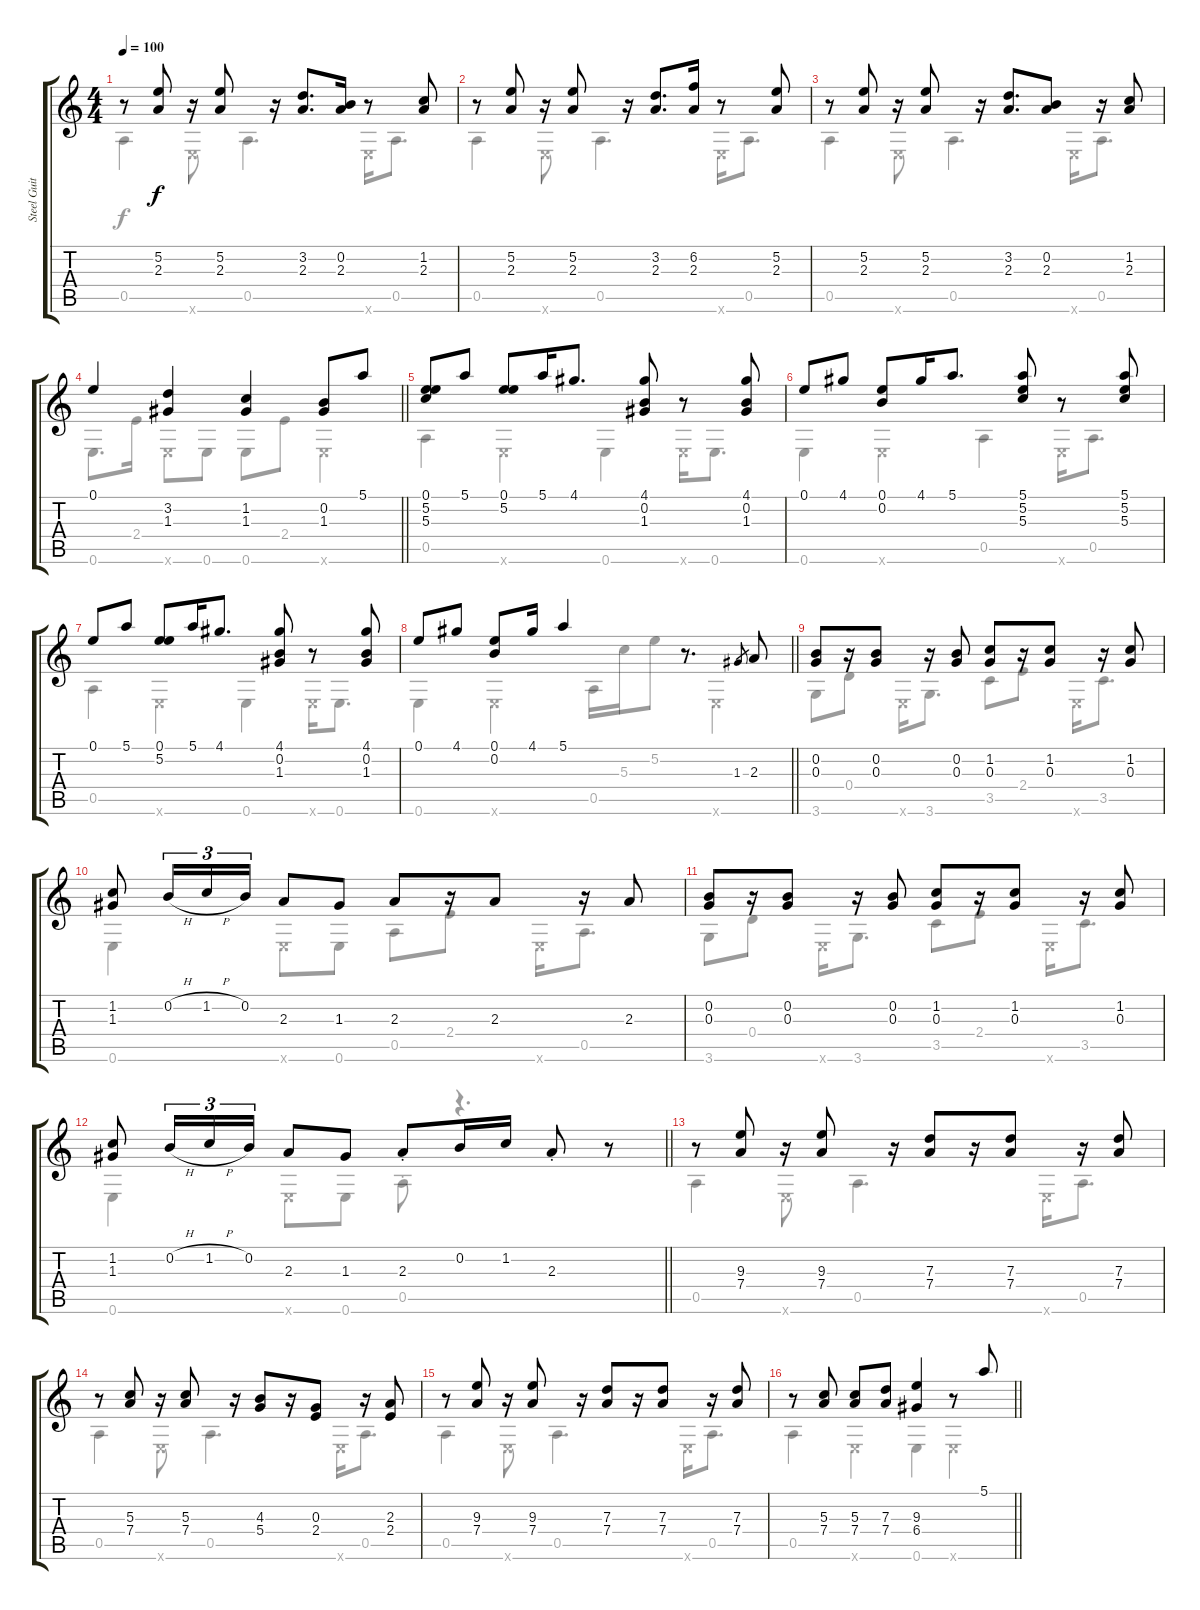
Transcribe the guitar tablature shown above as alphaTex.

\track ("Steel Guitar" "Steel Guit") {instrument acousticguitarsteel}
\staff {score tabs}
\tuning (E4 B3 G3 D3 A2 E2) {hide}
\voice
\ts (4 4)
\tempo 100
\clef g2
\ks c
r.8{dy f instrument acousticguitarsteel} (5.2 2.3).8 r.16 (5.2 2.3).8 r.16 (3.2 2.3).8{d} (0.2 2.3).16 r.8 (1.2 2.3).8 |
r.8 (5.2 2.3).8 r.16 (5.2 2.3).8 r.16 (3.2 2.3).8{d} (6.2 2.3).16 r.8 (5.2 2.3).8 |
r.8 (5.2 2.3).8 r.16 (5.2 2.3).8 r.16 (3.2 2.3).8{d} (0.2 2.3).8 r.16 (1.2 2.3).8 |
\barLineRight lightlight
0.1.4 (3.2 1.3).4 (1.2 1.3).4 (0.2 1.3).8 5.1.8 |
(0.1 5.2 5.3).8 5.1.8 (0.1 5.2).8 5.1.16 4.1.8{d} (4.1 0.2 1.3).8 r.8 (4.1 0.2 1.3).8 |
0.1.8 4.1.8 (0.1 0.2).8 4.1.16 5.1.8{d} (5.1 5.2 5.3).8 r.8 (5.1 5.2 5.3).8 |
0.1.8 5.1.8 (0.1 5.2).8 5.1.16 4.1.8{d} (4.1 0.2 1.3).8 r.8 (4.1 0.2 1.3).8 |
\barLineRight lightlight
0.1.8 4.1.8 (0.1 0.2).8 4.1.16 5.1.4 r.8{d} 1.3.8{gr} 2.3.8 |
(0.2 0.3).8 r.16 (0.2 0.3).8 r.16 (0.2 0.3).8 (1.2 0.3).8 r.16 (1.2 0.3).8 r.16 (1.2 0.3).8 |
(1.2 1.3).8 0.2{h}.16{tu (3 2)} 1.2{h}.16{tu (3 2)} 0.2.16{tu (3 2)} 2.3.8 1.3.8 2.3.8 r.16 2.3.8 r.16 2.3.8 |
(0.2 0.3).8 r.16 (0.2 0.3).8 r.16 (0.2 0.3).8 (1.2 0.3).8 r.16 (1.2 0.3).8 r.16 (1.2 0.3).8 |
\barLineRight lightlight
(1.2 1.3).8 0.2{h}.16{tu (3 2)} 1.2{h}.16{tu (3 2)} 0.2.16{tu (3 2)} 2.3.8 1.3.8 2.3{st}.8 0.2.16 1.2.16 2.3{st}.8 r.8 |
r.8 (9.3 7.4).8 r.16 (9.3 7.4).8 r.16 (7.3 7.4).8 r.16 (7.3 7.4).8 r.16 (7.3 7.4).8 |
r.8 (5.3 7.4).8 r.16 (5.3 7.4).8 r.16 (4.3 5.4).8 r.16 (0.3 2.4).8 r.16 (2.3 2.4).8 |
r.8 (9.3 7.4).8 r.16 (9.3 7.4).8 r.16 (7.3 7.4).8 r.16 (7.3 7.4).8 r.16 (7.3 7.4).8 |
\barLineRight lightlight
r.8 (5.3 7.4).8 (5.3 7.4).8 (7.3 7.4).8 (9.3 6.4).4 r.8 5.1.8
\voice
\clef g2
\ottava regular
\simile none
\ks c
0.5.4{dy f} 0.6{x}.8 0.5.4{d} 0.6{x}.16 0.5.8{d} |
0.5.4 0.6{x}.8 0.5.4{d} 0.6{x}.16 0.5.8{d} |
0.5.4 0.6{x}.8 0.5.4{d} 0.6{x}.16 0.5.8{d} |
\barLineRight lightlight
0.6.8{d} 2.4.16 0.6{x}.8 0.6.8 0.6.8 2.4.8 0.6{x}.4 |
0.5.4 0.6{x}.4 0.6.4 0.6{x}.16 0.6.8{d} |
0.6.4 0.6{x}.4 0.5.4 0.6{x}.16 0.5.8{d} |
0.5.4 0.6{x}.4 0.6.4 0.6{x}.16 0.6.8{d} |
\barLineRight lightlight
0.6.4 0.6{x}.4 0.5.16 5.3.16 5.2.8 0.6{x}.4 |
3.6.8 0.4.8 0.6{x}.16 3.6.8{d} 3.5.8 2.4.8 0.6{x}.16 3.5.8{d} |
0.6.4 0.6{x}.8 0.6.8 0.5.8 2.4.8 0.6{x}.16 0.5.8{d} |
3.6.8 0.4.8 0.6{x}.16 3.6.8{d} 3.5.8 2.4.8 0.6{x}.16 3.5.8{d} |
\barLineRight lightlight
0.6.4 0.6{x}.8 0.6.8 0.5{st}.8 r.4{d} |
0.5.4 0.6{x}.8 0.5.4{d} 0.6{x}.16 0.5.8{d} |
0.5.4 0.6{x}.8 0.5.4{d} 0.6{x}.16 0.5.8{d} |
0.5.4 0.6{x}.8 0.5.4{d} 0.6{x}.16 0.5.8{d} |
\barLineRight lightlight
0.5.4 0.6{x}.4 0.6.4 0.6{x}.4
